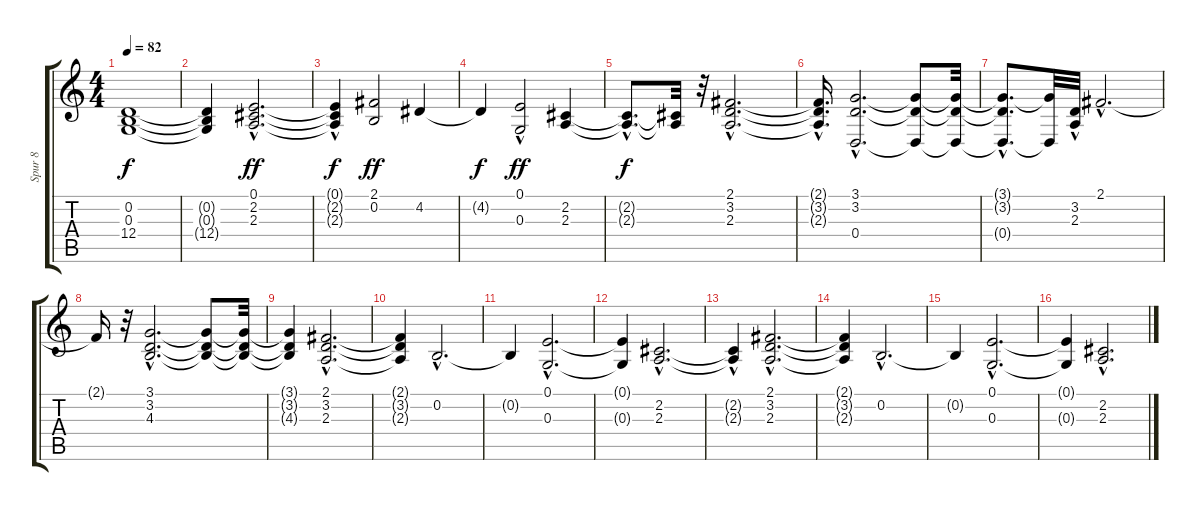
\track ("Spur 8" "Spur 8") {instrument synthstrings1}
\staff {score tabs}
\tuning (E4 B3 G3 D3 A2 E2) {hide}
\ts (4 4)
\tempo 82
\clef g2
\ks c
(0.2{t} 0.3{t} 12.4{t}).1{dy f} |
(0.2{t} 0.3{t} 12.4{t}).4 (0.1{hac} 2.2{hac} 2.3{hac}).2{d dy ff} |
(0.1{hac t} 2.2{hac t} 2.3{t}).4{dy f} (2.1 0.2).2{dy ff} 4.2.4 |
4.2{t}.4{dy f} (0.1{hac} 0.3).2{dy ff} (2.2 2.3).4 |
(2.2{hac t} 2.3{hac t}).8{d dy f} (2.2{t} 2.3{t}).32 r.32 (2.1{hac} 3.2{hac} 2.3{hac}).2{d} |
(2.1{hac t} 3.2{t} 2.3{hac t}).16{d} (3.1{hac} 3.2{hac} 0.4{hac}).2{d} (3.1{t} 3.2{t} 0.4{t}).8 (3.1{t} 3.2{t} 0.4{t}).32 |
(3.1{hac t} 3.2{hac t} 0.4{hac t}).8{d} (3.1{t} 0.4{t}).32 (3.2{hac} 2.3{hac}).32 2.1{hac}.2{d} |
2.1{t}.16 r.32 (3.1{hac} 3.2{hac} 4.3{hac}).2{d} (3.1{t} 3.2{t} 4.3{t}).8 (3.1{t} 3.2{t} 4.3{t}).32 |
(3.1{t} 3.2{t} 4.3{t}).4 (2.1{hac} 3.2{hac} 2.3{hac}).2{d} |
(2.1{t} 3.2{t} 2.3{t}).4 0.2{hac}.2{d} |
0.2{t}.4 (0.1{hac} 0.3{hac}).2{d} |
(0.1{t} 0.3{t}).4 (2.2{hac} 2.3{hac}).2{d} |
(2.2{t} 2.3{hac t}).4 (2.1{hac} 3.2{hac} 2.3{hac}).2{d} |
(2.1{t} 3.2{t} 2.3{t}).4 0.2{hac}.2{d} |
0.2{t}.4 (0.1{hac} 0.3{hac}).2{d} |
(0.1{t} 0.3{t}).4 (2.2{hac} 2.3{hac}).2{d}
